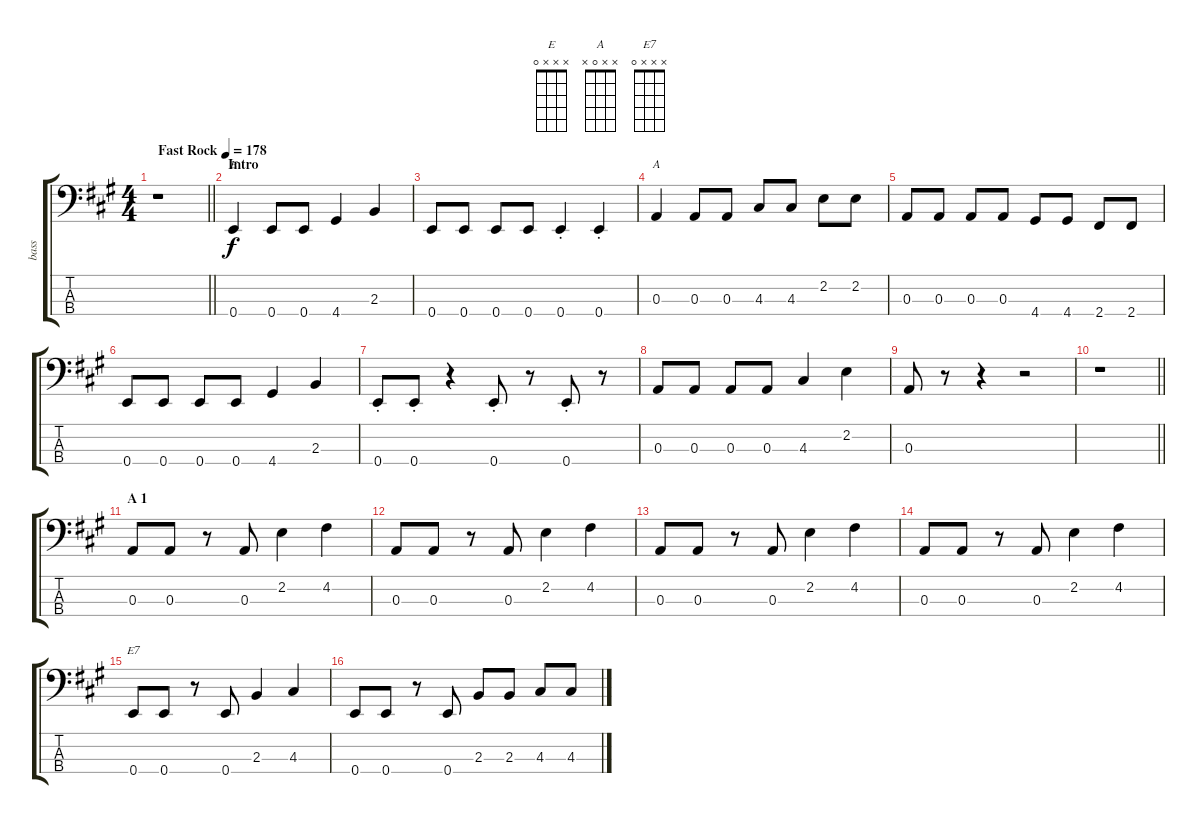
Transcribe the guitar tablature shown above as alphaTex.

\track ("bass" "bass") {instrument electricbassfinger}
\staff {score tabs}
\tuning (G2 D2 A1 E1) {hide}
\chord ("E" x x x 0)
\chord ("A" x x 0 x)
\chord ("E7" x x x 0)
\ts (4 4)
\tempo (178 "Fast Rock")
\clef f4
\barLineRight lightlight
\ks a
r.1{dy f instrument electricbassfinger} |
\section ("" "Intro")
0.4.4{ch "E"} 0.4.8 0.4.8 4.4.4 2.3.4 |
0.4.8 0.4.8 0.4.8 0.4.8 0.4{st}.4 0.4{st}.4 |
0.3.4{ch "A"} 0.3.8 0.3.8 4.3.8 4.3.8 2.2.8 2.2.8 |
0.3.8 0.3.8 0.3.8 0.3.8 4.4.8 4.4.8 2.4.8 2.4.8 |
0.4.8 0.4.8 0.4.8 0.4.8 4.4.4 2.3.4 |
0.4{st}.8 0.4{st}.8 r.4 0.4{st}.8 r.8 0.4{st}.8 r.8 |
0.3.8 0.3.8 0.3.8 0.3.8 4.3.4 2.2.4 |
0.3.8 r.8 r.4 r.2 |
\barLineRight lightlight
r.1 |
\section ("" "A 1")
0.3.8 0.3.8 r.8 0.3.8 2.2.4 4.2.4 |
0.3.8 0.3.8 r.8 0.3.8 2.2.4 4.2.4 |
0.3.8 0.3.8 r.8 0.3.8 2.2.4 4.2.4 |
0.3.8 0.3.8 r.8 0.3.8 2.2.4 4.2.4 |
0.4.8{ch "E7"} 0.4.8 r.8 0.4.8 2.3.4 4.3.4 |
0.4.8 0.4.8 r.8 0.4.8 2.3.8 2.3.8 4.3.8 4.3.8
